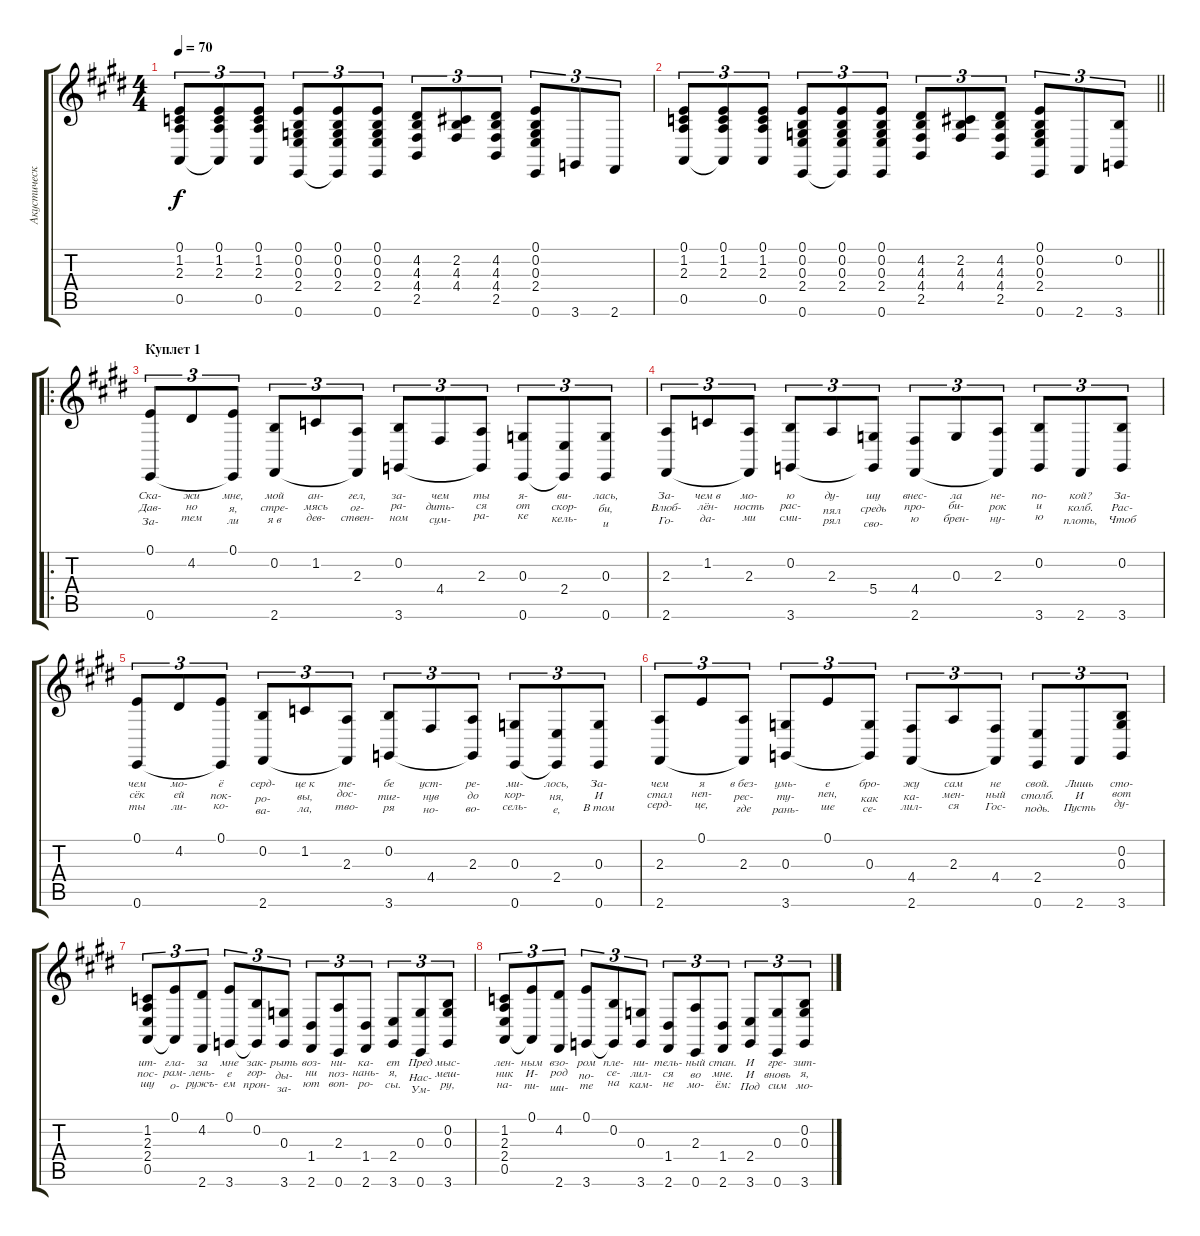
\track ("Акустическая гитара" "Акустическ") {instrument acousticgrandpiano}
\staff {score tabs}
\tuning (E4 B3 G3 D3 A2 E2) {hide}
\ts (4 4)
\tempo 70
\clef g2
\ks e
(0.1 1.2 2.3 0.5).8{tu (3 2) dy f} (0.1 1.2 2.3 0.5{t}).8{tu (3 2)} (0.1 1.2 2.3 0.5).8{tu (3 2)} (0.1 0.2 0.3 2.4 0.6).8{tu (3 2)} (0.1 0.2 0.3 2.4 0.6{t}).8{tu (3 2)} (0.1 0.2 0.3 2.4 0.6).8{tu (3 2)} (4.2 4.3 4.4 2.5).8{tu (3 2)} (2.2 4.3 4.4).8{tu (3 2)} (4.2 4.3 4.4 2.5).8{tu (3 2)} (0.1 0.2 0.3 2.4 0.6).8{tu (3 2)} 3.6.8{tu (3 2)} 2.6.8{tu (3 2)} |
\barLineRight lightlight
(0.1 1.2 2.3 0.5).8{tu (3 2) lyrics (0 "") lyrics (1 "") lyrics (2 "") lyrics (3 "") lyrics (4 "")} (0.1 1.2 2.3 0.5{t}).8{tu (3 2) lyrics (0 "") lyrics (1 "") lyrics (2 "") lyrics (3 "") lyrics (4 "")} (0.1 1.2 2.3 0.5).8{tu (3 2) lyrics (0 "") lyrics (1 "") lyrics (2 "") lyrics (3 "") lyrics (4 "")} (0.1 0.2 0.3 2.4 0.6).8{tu (3 2) lyrics (0 "") lyrics (1 "") lyrics (2 "") lyrics (3 "") lyrics (4 "")} (0.1 0.2 0.3 2.4 0.6{t}).8{tu (3 2) lyrics (0 "") lyrics (1 "") lyrics (2 "") lyrics (3 "") lyrics (4 "")} (0.1 0.2 0.3 2.4 0.6).8{tu (3 2) lyrics (0 "") lyrics (1 "") lyrics (2 "") lyrics (3 "") lyrics (4 "")} (4.2 4.3 4.4 2.5).8{tu (3 2) lyrics (0 "") lyrics (1 "") lyrics (2 "") lyrics (3 "") lyrics (4 "")} (2.2 4.3 4.4).8{tu (3 2) lyrics (0 "") lyrics (1 "") lyrics (2 "") lyrics (3 "") lyrics (4 "")} (4.2 4.3 4.4 2.5).8{tu (3 2) lyrics (0 "") lyrics (1 "") lyrics (2 "") lyrics (3 "") lyrics (4 "")} (0.1 0.2 0.3 2.4 0.6).8{tu (3 2) lyrics (0 "") lyrics (1 "") lyrics (2 "") lyrics (3 "") lyrics (4 "")} 2.6.8{tu (3 2) lyrics (0 "") lyrics (1 "") lyrics (2 "") lyrics (3 "") lyrics (4 "")} (0.2 3.6).8{tu (3 2) lyrics (0 "") lyrics (1 "") lyrics (2 "") lyrics (3 "") lyrics (4 "")} |
\ro
\section ("" "Куплет 1")
(0.1 0.6).8{tu (3 2) lyrics (0 "Ска-") lyrics (1 "Дав-") lyrics (2 "За-") lyrics (3 "") lyrics (4 "")} 4.2.8{tu (3 2) lyrics (0 "жи") lyrics (1 "но") lyrics (2 "тем") lyrics (3 "") lyrics (4 "")} (0.1 0.6{t}).8{tu (3 2) lyrics (0 "мне,") lyrics (1 "я,") lyrics (2 "ли") lyrics (3 "") lyrics (4 "")} (0.2 2.6).8{tu (3 2) lyrics (0 "мой") lyrics (1 "стре-") lyrics (2 "я в") lyrics (3 "") lyrics (4 "")} 1.2.8{tu (3 2) lyrics (0 "ан-") lyrics (1 "мясь") lyrics (2 "дев-") lyrics (3 "") lyrics (4 "")} (2.3 2.6{t}).8{tu (3 2) lyrics (0 "гел,") lyrics (1 "ог-") lyrics (2 "ствен-") lyrics (3 "") lyrics (4 "")} (0.2 3.6).8{tu (3 2) lyrics (0 "за-") lyrics (1 "ра-") lyrics (2 "ном") lyrics (3 "") lyrics (4 "")} 4.4.8{tu (3 2) lyrics (0 "чем") lyrics (1 "дить-") lyrics (2 "сум-") lyrics (3 "") lyrics (4 "")} (2.3 3.6{t}).8{tu (3 2) lyrics (0 "ты") lyrics (1 "ся") lyrics (2 "ра-") lyrics (3 "") lyrics (4 "")} (0.3 0.6).8{tu (3 2) lyrics (0 "я-") lyrics (1 "от") lyrics (2 "ке") lyrics (3 "") lyrics (4 "")} (2.4 0.6{t}).8{tu (3 2) lyrics (0 "ви-") lyrics (1 "скор-") lyrics (2 "кель-") lyrics (3 "") lyrics (4 "")} (0.3 0.6).8{tu (3 2) lyrics (0 "лась,") lyrics (1 "би,") lyrics (2 "и") lyrics (3 "") lyrics (4 "")} |
(2.3 2.6).8{tu (3 2) lyrics (0 "За-") lyrics (1 "Влюб-") lyrics (2 "Го-") lyrics (3 "") lyrics (4 "")} 1.2.8{tu (3 2) lyrics (0 "чем в") lyrics (1 "лён-") lyrics (2 "да-") lyrics (3 "") lyrics (4 "")} (2.3 2.6{t}).8{tu (3 2) lyrics (0 "мо-") lyrics (1 "ность") lyrics (2 "ми") lyrics (3 "") lyrics (4 "")} (0.2 3.6).8{tu (3 2) lyrics (0 "ю") lyrics (1 "рас-") lyrics (2 "сми-") lyrics (3 "") lyrics (4 "")} 2.3.8{tu (3 2) lyrics (0 "ду-") lyrics (1 "пял") lyrics (2 "рял") lyrics (3 "") lyrics (4 "")} (5.4 3.6{t}).8{tu (3 2) lyrics (0 "шу") lyrics (1 "средь") lyrics (2 "сво-") lyrics (3 "") lyrics (4 "")} (4.4 2.6).8{tu (3 2) lyrics (0 "внес-") lyrics (1 "про-") lyrics (2 "ю") lyrics (3 "") lyrics (4 "")} 0.3.8{tu (3 2) lyrics (0 "ла") lyrics (1 "би-") lyrics (2 "брен-") lyrics (3 "") lyrics (4 "")} (2.3 2.6{t}).8{tu (3 2) lyrics (0 "не-") lyrics (1 "рок") lyrics (2 "ну-") lyrics (3 "") lyrics (4 "")} (0.2 3.6).8{tu (3 2) lyrics (0 "по-") lyrics (1 "и") lyrics (2 "ю") lyrics (3 "") lyrics (4 "")} 2.6.8{tu (3 2) lyrics (0 "кой?") lyrics (1 "колб.") lyrics (2 "плоть,") lyrics (3 "") lyrics (4 "")} (0.2 3.6).8{tu (3 2) lyrics (0 "За-") lyrics (1 "Рас-") lyrics (2 "Чтоб") lyrics (3 "") lyrics (4 "")} |
(0.1 0.6).8{tu (3 2) lyrics (0 "чем") lyrics (1 "сёк") lyrics (2 "ты") lyrics (3 "") lyrics (4 "")} 4.2.8{tu (3 2) lyrics (0 "мо-") lyrics (1 "ей") lyrics (2 "ли-") lyrics (3 "") lyrics (4 "")} (0.1 0.6{t}).8{tu (3 2) lyrics (0 "ё") lyrics (1 "пок-") lyrics (2 "ко-") lyrics (3 "") lyrics (4 "")} (0.2 2.6).8{tu (3 2) lyrics (0 "серд-") lyrics (1 "ро-") lyrics (2 "ва-") lyrics (3 "") lyrics (4 "")} 1.2.8{tu (3 2) lyrics (0 "це к") lyrics (1 "вы,") lyrics (2 "ла,") lyrics (3 "") lyrics (4 "")} (2.3 2.6{t}).8{tu (3 2) lyrics (0 "те-") lyrics (1 "дос-") lyrics (2 "тво-") lyrics (3 "") lyrics (4 "")} (0.2 3.6).8{tu (3 2) lyrics (0 "бе") lyrics (1 "тиг-") lyrics (2 "ря") lyrics (3 "") lyrics (4 "")} 4.4.8{tu (3 2) lyrics (0 "уст-") lyrics (1 "нув") lyrics (2 "но-") lyrics (3 "") lyrics (4 "")} (2.3 3.6{t}).8{tu (3 2) lyrics (0 "ре-") lyrics (1 "до") lyrics (2 "во-") lyrics (3 "") lyrics (4 "")} (0.3 0.6).8{tu (3 2) lyrics (0 "ми-") lyrics (1 "кор-") lyrics (2 "сель-") lyrics (3 "") lyrics (4 "")} (2.4 0.6{t}).8{tu (3 2) lyrics (0 "лось,") lyrics (1 "ня,") lyrics (2 "е,") lyrics (3 "") lyrics (4 "")} (0.3 0.6).8{tu (3 2) lyrics (0 "За-") lyrics (1 "И") lyrics (2 "В том") lyrics (3 "") lyrics (4 "")} |
(2.3 2.6).8{tu (3 2) lyrics (0 "чем") lyrics (1 "стал") lyrics (2 "серд-") lyrics (3 "") lyrics (4 "")} 0.1.8{tu (3 2) lyrics (0 "я") lyrics (1 "неп-") lyrics (2 "це,") lyrics (3 "") lyrics (4 "")} (2.3 2.6{t}).8{tu (3 2) lyrics (0 "в без-") lyrics (1 "рес-") lyrics (2 "где") lyrics (3 "") lyrics (4 "")} (0.3 3.6).8{tu (3 2) lyrics (0 "умь-") lyrics (1 "ту-") lyrics (2 "рань-") lyrics (3 "") lyrics (4 "")} 0.1.8{tu (3 2) lyrics (0 "е") lyrics (1 "пен,") lyrics (2 "ше") lyrics (3 "") lyrics (4 "")} (0.3 3.6{t}).8{tu (3 2) lyrics (0 "бро-") lyrics (1 "как") lyrics (2 "се-") lyrics (3 "") lyrics (4 "")} (4.4 2.6).8{tu (3 2) lyrics (0 "жу") lyrics (1 "ка-") lyrics (2 "лил-") lyrics (3 "") lyrics (4 "")} 2.3.8{tu (3 2) lyrics (0 "сам") lyrics (1 "мен-") lyrics (2 "ся") lyrics (3 "") lyrics (4 "")} (4.4 2.6{t}).8{tu (3 2) lyrics (0 "не") lyrics (1 "ный") lyrics (2 "Гос-") lyrics (3 "") lyrics (4 "")} (2.4 0.6).8{tu (3 2) lyrics (0 "свой.") lyrics (1 "столб.") lyrics (2 "подь.") lyrics (3 "") lyrics (4 "")} 2.6.8{tu (3 2) lyrics (0 "Лишь") lyrics (1 "И") lyrics (2 "Пусть") lyrics (3 "") lyrics (4 "")} (0.2 0.3 3.6).8{tu (3 2) lyrics (0 "сто-") lyrics (1 "вот") lyrics (2 "ду-") lyrics (3 "") lyrics (4 "")} |
(1.2 2.3 2.4 0.5).8{tu (3 2) lyrics (0 "ит-") lyrics (1 "пос-") lyrics (2 "шу") lyrics (3 "") lyrics (4 "")} (0.1 0.5{t}).8{tu (3 2) lyrics (0 "гла-") lyrics (1 "рам-") lyrics (2 "о-") lyrics (3 "") lyrics (4 "")} (4.2 2.6).8{tu (3 2) lyrics (0 "за") lyrics (1 "лень-") lyrics (2 "ружъ-") lyrics (3 "") lyrics (4 "")} (0.1 3.6).8{tu (3 2) lyrics (0 "мне") lyrics (1 "е") lyrics (2 "ем") lyrics (3 "") lyrics (4 "")} (0.2 3.6{t}).8{tu (3 2) lyrics (0 "зак-") lyrics (1 "гор-") lyrics (2 "прон-") lyrics (3 "") lyrics (4 "")} (0.3 3.6).8{tu (3 2) lyrics (0 "рыть") lyrics (1 "ды-") lyrics (2 "за-") lyrics (3 "") lyrics (4 "")} (1.4 2.6).8{tu (3 2) lyrics (0 "воз-") lyrics (1 "ни") lyrics (2 "ют") lyrics (3 "") lyrics (4 "")} (2.3 0.6).8{tu (3 2) lyrics (0 "ни-") lyrics (1 "поз-") lyrics (2 "воп-") lyrics (3 "") lyrics (4 "")} (1.4 2.6).8{tu (3 2) lyrics (0 "ка-") lyrics (1 "нань-") lyrics (2 "ро-") lyrics (3 "") lyrics (4 "")} (2.4 3.6).8{tu (3 2) lyrics (0 "ет") lyrics (1 "я,") lyrics (2 "сы.") lyrics (3 "") lyrics (4 "")} (0.3 0.6).8{tu (3 2) lyrics (0 "Пред") lyrics (1 "Нас-") lyrics (2 "Ум-") lyrics (3 "") lyrics (4 "")} (0.2 0.3 3.6).8{tu (3 2) lyrics (0 "мыс-") lyrics (1 "меш-") lyrics (2 "ру,") lyrics (3 "") lyrics (4 "")} |
(1.2 2.3 2.4 0.5).8{tu (3 2) lyrics (0 "лен-") lyrics (1 "ник") lyrics (2 "на-") lyrics (3 "") lyrics (4 "")} (0.1 0.5{t}).8{tu (3 2) lyrics (0 "ным") lyrics (1 "И-") lyrics (2 "пи-") lyrics (3 "") lyrics (4 "")} (4.2 2.6).8{tu (3 2) lyrics (0 "взо-") lyrics (1 "род") lyrics (2 "ши-") lyrics (3 "") lyrics (4 "")} (0.1 3.6).8{tu (3 2) lyrics (0 "ром") lyrics (1 "по-") lyrics (2 "те") lyrics (3 "") lyrics (4 "")} (0.2 3.6{t}).8{tu (3 2) lyrics (0 "пле-") lyrics (1 "се-") lyrics (2 "на") lyrics (3 "") lyrics (4 "")} (0.3 3.6).8{tu (3 2) lyrics (0 "ни-") lyrics (1 "лил-") lyrics (2 "кам-") lyrics (3 "") lyrics (4 "")} (1.4 2.6).8{tu (3 2) lyrics (0 "тель-") lyrics (1 "ся") lyrics (2 "не") lyrics (3 "") lyrics (4 "")} (2.3 0.6).8{tu (3 2) lyrics (0 "ный") lyrics (1 "во") lyrics (2 "мо-") lyrics (3 "") lyrics (4 "")} (1.4 2.6).8{tu (3 2) lyrics (0 "стан.") lyrics (1 "мне.") lyrics (2 "ём:") lyrics (3 "") lyrics (4 "")} (2.4 3.6).8{tu (3 2) lyrics (0 "И") lyrics (1 "И") lyrics (2 "Под") lyrics (3 "") lyrics (4 "")} (0.3 0.6).8{tu (3 2) lyrics (0 "гре-") lyrics (1 "вновь") lyrics (2 "сим") lyrics (3 "") lyrics (4 "")} (0.2 0.3 3.6).8{tu (3 2) lyrics (0 "зит-") lyrics (1 "я,") lyrics (2 "мо-") lyrics (3 "") lyrics (4 "")}
